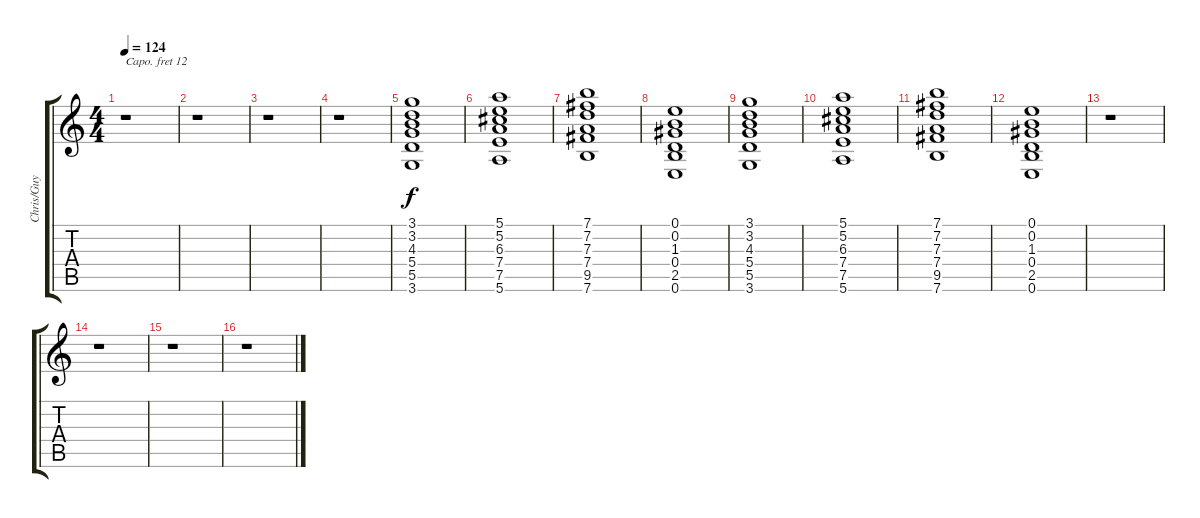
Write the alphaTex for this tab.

\track ("Chris/Guy (piano overdub)" "Chris/Guy ") {instrument acousticgrandpiano}
\staff {score tabs}
\capo 12
\tuning (E4 B3 G3 D3 A2 E2) {hide}
\ts (4 4)
\tempo 124
\clef g2
\ks c
r.1{dy f} |
r.1 |
r.1 |
r.1 |
(3.1 3.2 4.3 5.4 5.5 3.6).1 |
(5.1 5.2 6.3 7.4 7.5 5.6).1 |
(7.1 7.2 7.3 7.4 9.5 7.6).1 |
(0.1 0.2 1.3 0.4 2.5 0.6).1 |
(3.1 3.2 4.3 5.4 5.5 3.6).1 |
(5.1 5.2 6.3 7.4 7.5 5.6).1 |
(7.1 7.2 7.3 7.4 9.5 7.6).1 |
(0.1 0.2 1.3 0.4 2.5 0.6).1 |
r.1 |
r.1 |
r.1 |
r.1
